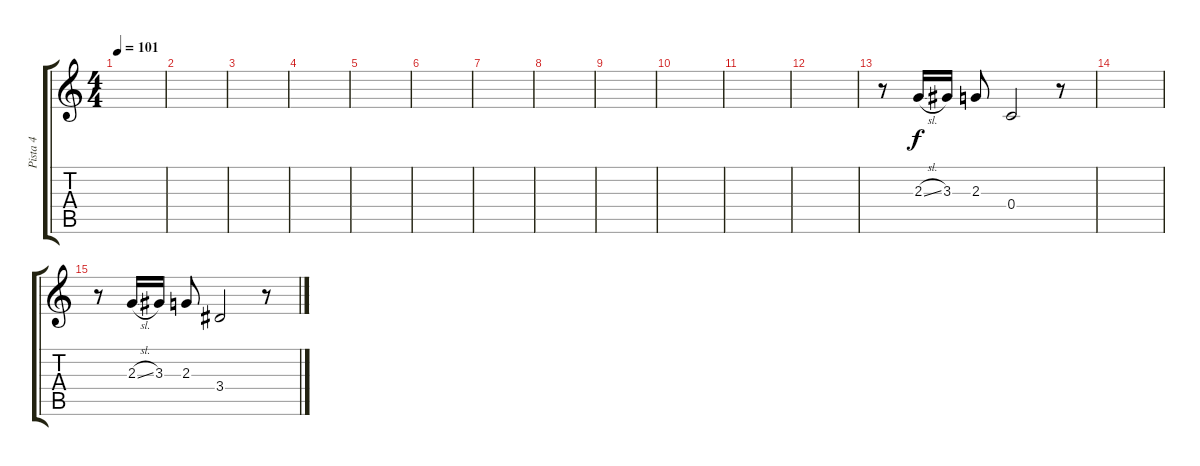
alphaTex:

\track ("Pista 4" "Pista 4") {instrument overdrivenguitar}
\staff {score tabs}
\tuning (D4 A3 F3 C3 G2 C2) {hide}
\ts (4 4)
\tempo 101
\clef g2
\ks c
|
|
|
|
|
|
|
|
|
|
|
|
r.8 2.3{sl}.16 3.3.16 2.3.8 0.4.2 r.8 |
|
r.8 2.3{sl}.16 3.3.16 2.3.8 3.4.2 r.8
